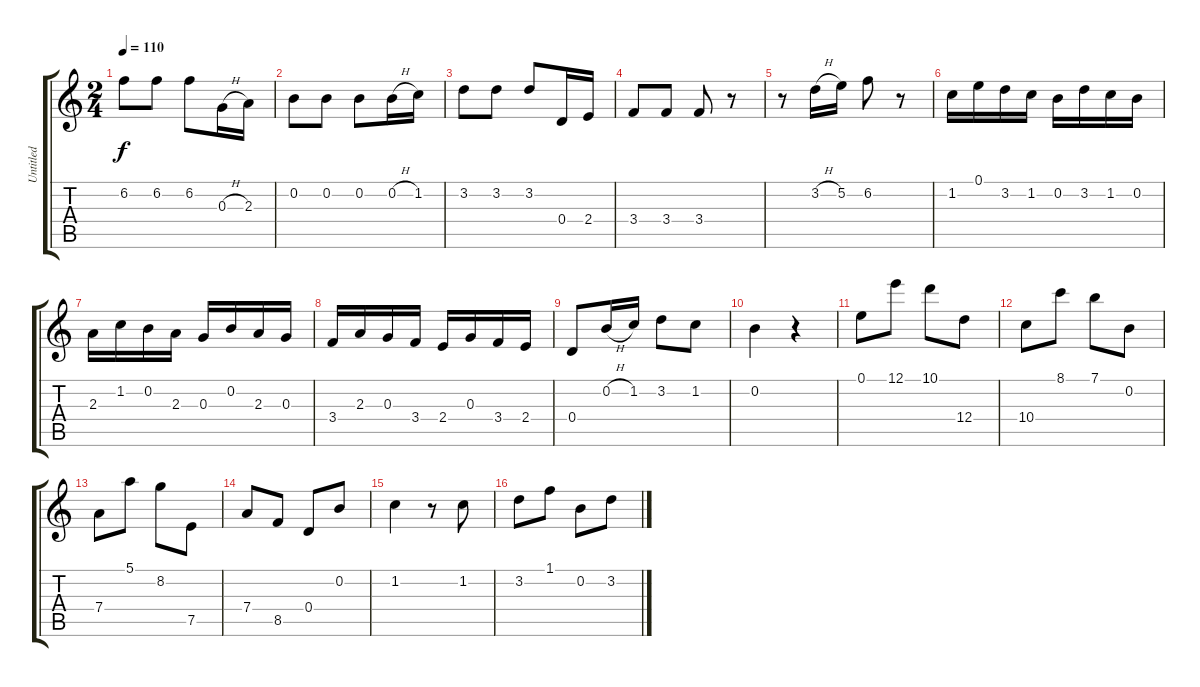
\track ("Untitled" "Untitled") {instrument acousticguitarnylon}
\staff {score tabs}
\tuning (E4 B3 G3 D3 A2 E2) {hide}
\ts (2 4)
\tempo 110
\clef g2
\ks c
6.2.8{dy f} 6.2.8 6.2.8 0.3{h}.16 2.3.16 |
0.2.8 0.2.8 0.2.8 0.2{h}.16 1.2.16 |
3.2.8 3.2.8 3.2.8 0.4.16 2.4.16 |
3.4.8 3.4.8 3.4.8 r.8 |
r.8 3.2{h}.16 5.2.16 6.2.8 r.8 |
1.2.16 0.1.16 3.2.16 1.2.16 0.2.16 3.2.16 1.2.16 0.2.16 |
2.3.16 1.2.16 0.2.16 2.3.16 0.3.16 0.2.16 2.3.16 0.3.16 |
3.4.16 2.3.16 0.3.16 3.4.16 2.4.16 0.3.16 3.4.16 2.4.16 |
0.4.8 0.2{h}.16 1.2.16 3.2.8 1.2.8 |
0.2.4 r.4 |
0.1.8 12.1.8 10.1.8 12.4.8 |
10.4.8 8.1.8 7.1.8 0.2.8 |
7.4.8 5.1.8 8.2.8 7.5.8 |
7.4.8 8.5.8 0.4.8 0.2.8 |
1.2.4 r.8 1.2.8 |
3.2.8 1.1.8 0.2.8 3.2.8
